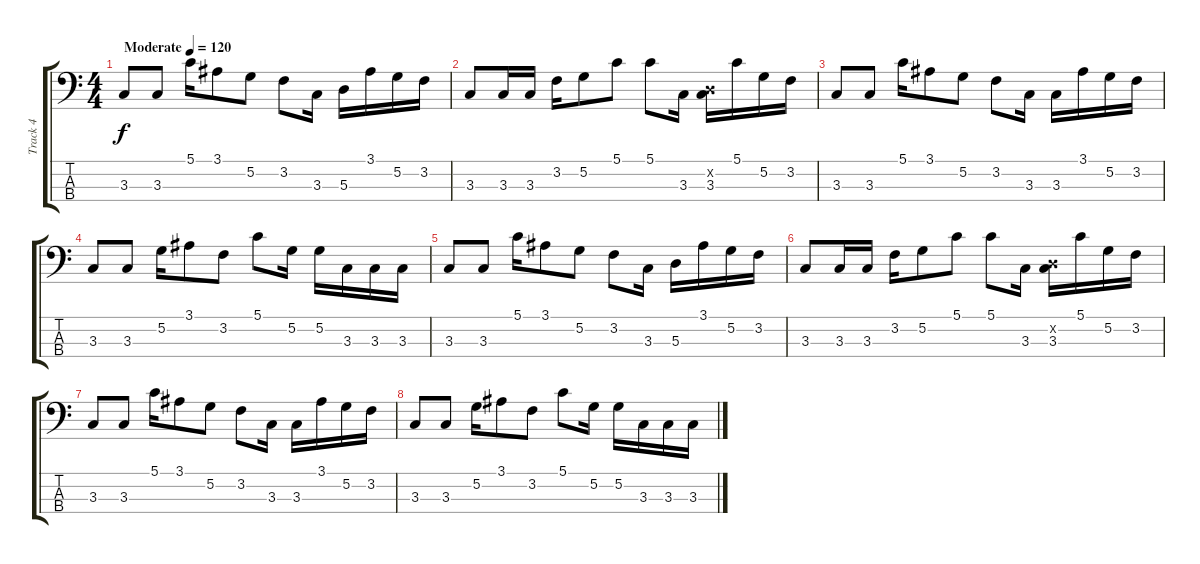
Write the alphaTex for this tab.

\track ("Track 4" "Track 4") {instrument electricbassfinger}
\staff {score tabs}
\tuning (G2 D2 A1 E1) {hide}
\ts (4 4)
\tempo (120 "Moderate")
\clef f4
\ks c
3.3.8{dy f instrument electricbassfinger} 3.3.8 5.1.16 3.1.8 5.2.8 3.2.8 3.3.16 5.3.16 3.1.16 5.2.16 3.2.16 |
3.3.8 3.3.16 3.3.16 3.2.16 5.2.8 5.1.8 5.1.8 3.3.16 (0.2{x} 3.3).16 5.1.16 5.2.16 3.2.16 |
3.3.8 3.3.8 5.1.16 3.1.8 5.2.8 3.2.8 3.3.16 3.3.16 3.1.16 5.2.16 3.2.16 |
3.3.8 3.3.8 5.2.16 3.1.8 3.2.8 5.1.8 5.2.16 5.2.16 3.3.16 3.3.16 3.3.16 |
3.3.8 3.3.8 5.1.16 3.1.8 5.2.8 3.2.8 3.3.16 5.3.16 3.1.16 5.2.16 3.2.16 |
3.3.8 3.3.16 3.3.16 3.2.16 5.2.8 5.1.8 5.1.8 3.3.16 (0.2{x} 3.3).16 5.1.16 5.2.16 3.2.16 |
3.3.8 3.3.8 5.1.16 3.1.8 5.2.8 3.2.8 3.3.16 3.3.16 3.1.16 5.2.16 3.2.16 |
3.3.8 3.3.8 5.2.16 3.1.8 3.2.8 5.1.8 5.2.16 5.2.16 3.3.16 3.3.16 3.3.16
